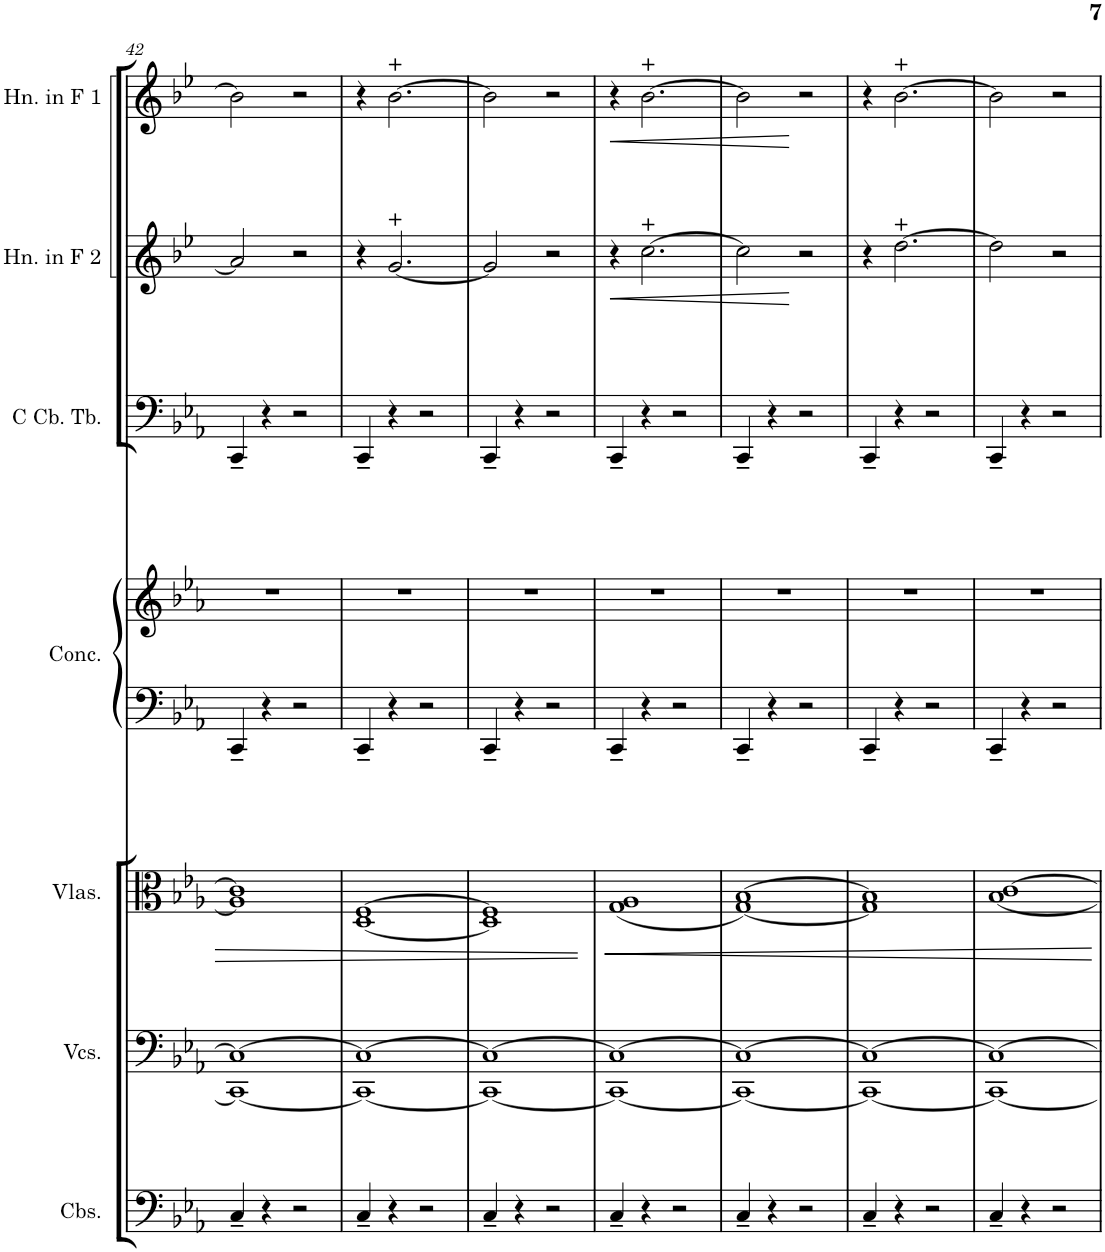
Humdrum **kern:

**kern	**kern	**kern	**kern	**kern	**kern	**kern	**dynam	**kern	**dynam
*part7	*part6	*part5	*part4	*part4	*part3	*part2	*part2	*part1	*part1
*staff8	*staff7	*staff6	*staff5	*staff4	*staff3	*staff2	*staff2	*staff1	*staff1
*I"Contrabasses	*I"Violoncellos	*I"Violas	*I"Concertina	*	*I"C Contrabass Tuba	*I"Horn in F 2	*	*I"Horn in F 1	*
*I'Cbs.	*I'Vcs.	*I'Vlas.	*I'Conc.	*	*I'C Cb. Tb.	*I'Hn. in F 2	*	*I'Hn. in F 1	*
!!LO:PB:g=z
*clefF4	*clefF4	*clefC3	*clefF4	*clefG2	*clefF4	*clefG2	*	*clefG2	*
*Trd7c12	*	*	*	*	*	*Trd4c7	*	*Trd4c7	*
*k[b-e-a-]	*k[b-e-a-]	*k[b-e-a-]	*k[b-e-a-]	*k[b-e-a-]	*k[b-e-a-]	*k[b-e-]	*	*k[b-e-]	*
*M4/4	*M4/4	*M4/4	*M4/4	*M4/4	*M4/4	*M4/4	*	*M4/4	*
=42	=42	=42	=42	=42	=42	=42	=42	=42	=42
4C~/	1CC_ 1C_	1A-] 1c]	4CC~/	1r	4CC~/	2a/]	.	2b-\]	.
4r	.	.	4r	.	4r	.	.	.	.
2r	.	.	2r	.	2r	2r	.	2r	.
=43	=43	=43	=43	=43	=43	=43	=43	=43	=43
4C~/	1CC_ 1C_	[1D [1F	4CC~/	1r	4CC~/	4r	.	4r	.
4r	.	.	4r	.	4r	[2.g/	.	[2.b-\	.
2r	.	.	2r	.	2r	.	.	.	.
=44	=44	=44	=44	=44	=44	=44	=44	=44	=44
4C~/	1CC_ 1C_	1D] 1F]	4CC~/	1r	4CC~/	2g/]	.	2b-\]	.
4r	.	.	4r	.	4r	.	.	.	.
2r	.	.	2r	.	2r	2r	.	2r	.
=45	=45	=45	=45	=45	=45	=45	=45	=45	=45
!	!	!	!	!	!	!	!LO:HP:b	!	!LO:HP:b
4C~/	1CC_ 1C_	(1G 1A-	4CC~/	1r	4CC~/	4r	<	4r	<
4r	.	.	4r	.	4r	[2.cc\	.	[2.b-\	.
2r	.	.	2r	.	2r	.	.	.	.
=46	=46	=46	=46	=46	=46	=46	=46	=46	=46
4C~/	1CC_ 1C_	[1G [1B-)	4CC~/	1r	4CC~/	2cc\]	.	2b-\]	.
4r	.	.	4r	.	4r	.	.	.	.
2r	.	.	2r	.	2r	2r	[	2r	[
=47	=47	=47	=47	=47	=47	=47	=47	=47	=47
4C~/	1CC_ 1C_	1G] 1B-]	4CC~/	1r	4CC~/	4r	.	4r	.
4r	.	.	4r	.	4r	[2.dd\	.	[2.b-\	.
2r	.	.	2r	.	2r	.	.	.	.
=48	=48	=48	=48	=48	=48	=48	=48	=48	=48
4C~/	1CC_ 1C_	[1B- [1c	4CC~/	1r	4CC~/	2dd\]	.	2b-\]	.
4r	.	.	4r	.	4r	.	.	.	.
2r	.	.	2r	.	2r	2r	.	2r	.
=	=	=	=	=	=	=	=	=	=
*-	*-	*-	*-	*-	*-	*-	*-	*-	*-
